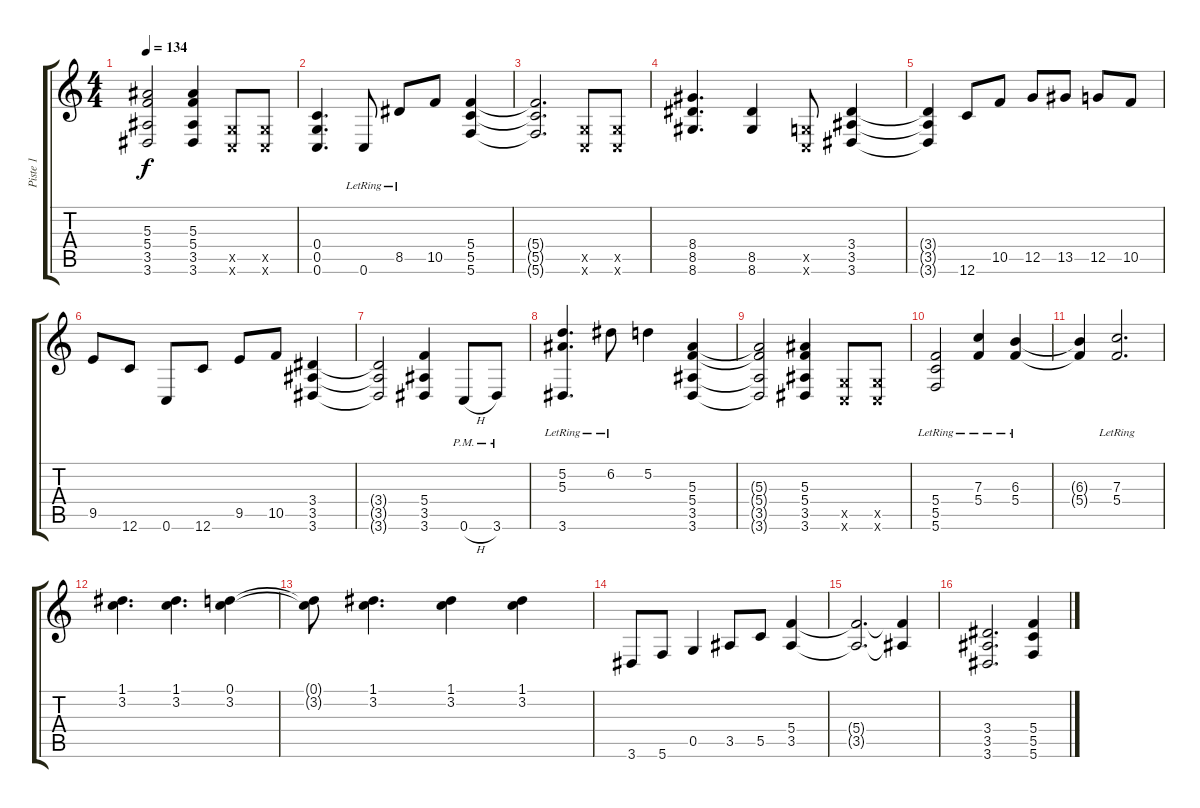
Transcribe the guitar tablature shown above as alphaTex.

\track ("Piste 1" "Piste 1") {instrument overdrivenguitar}
\staff {score tabs}
\tuning (D4 A3 F3 C3 G2 C2) {hide}
\ts (4 4)
\tempo 134
\clef g2
\ks c
(5.3{t} 5.4{t} 3.5{t} 3.6{t}).2{dy f} (5.3 5.4 3.5 3.6).4 (0.5{x} 0.6{x}).8 (0.5{x} 0.6{x}).8 |
(0.4 0.5 0.6).4{d} 0.6{lr}.8 8.5{lr}.8 10.5.8 (5.4 5.5 5.6).4 |
(5.4{t} 5.5{t} 5.6{t}).2{d} (0.5{x} 0.6{x}).8 (0.5{x} 0.6{x}).8 |
(8.4 8.5 8.6).4{d} (8.5 8.6).4 (0.5{x} 0.6{x}).8 (3.4 3.5 3.6).4 |
(3.4{t} 3.5{t} 3.6{t}).4 12.6.8 10.5.8 12.5.8 13.5.8 12.5.8 10.5.8 |
9.5.8 12.6.8 0.6.8 12.6.8 9.5.8 10.5.8 (3.4 3.5 3.6).4 |
(3.4{t} 3.5{t} 3.6{t}).2 (5.4 3.5 3.6).4 0.6{h pm}.8 3.6{pm}.8 |
(5.2{lr} 5.3{lr} 3.6).4{d} 6.2{lr}.8 5.2.4 (5.3 5.4 3.5 3.6).4 |
(5.3{t} 5.4{t} 3.5{t} 3.6{t}).2 (5.3 5.4 3.5 3.6).4 (0.5{x} 0.6{x}).8 (0.5{x} 0.6{x}).8 |
(5.4{lr} 5.5{lr} 5.6{lr}).2 (7.3 5.4{lr}).4 (6.3 5.4{lr}).4 |
(6.3{t} 5.4{t}).4 (7.3 5.4{lr}).2{d} |
(1.1 3.2).4{d} (1.1 3.2).4{d} (0.1 3.2).4 |
(0.1{t} 3.2{t}).8 (1.1 3.2).4{d} (1.1 3.2).4 (1.1 3.2).4 |
3.6.8 5.6.8 0.5.4 3.5.8 5.5.8 (5.4 3.5).4 |
(5.4{t} 3.5{t}).2{d} (5.4{t} 3.5{t}).4 |
(3.4 3.5 3.6).2{d} (5.4 5.5 5.6).4
